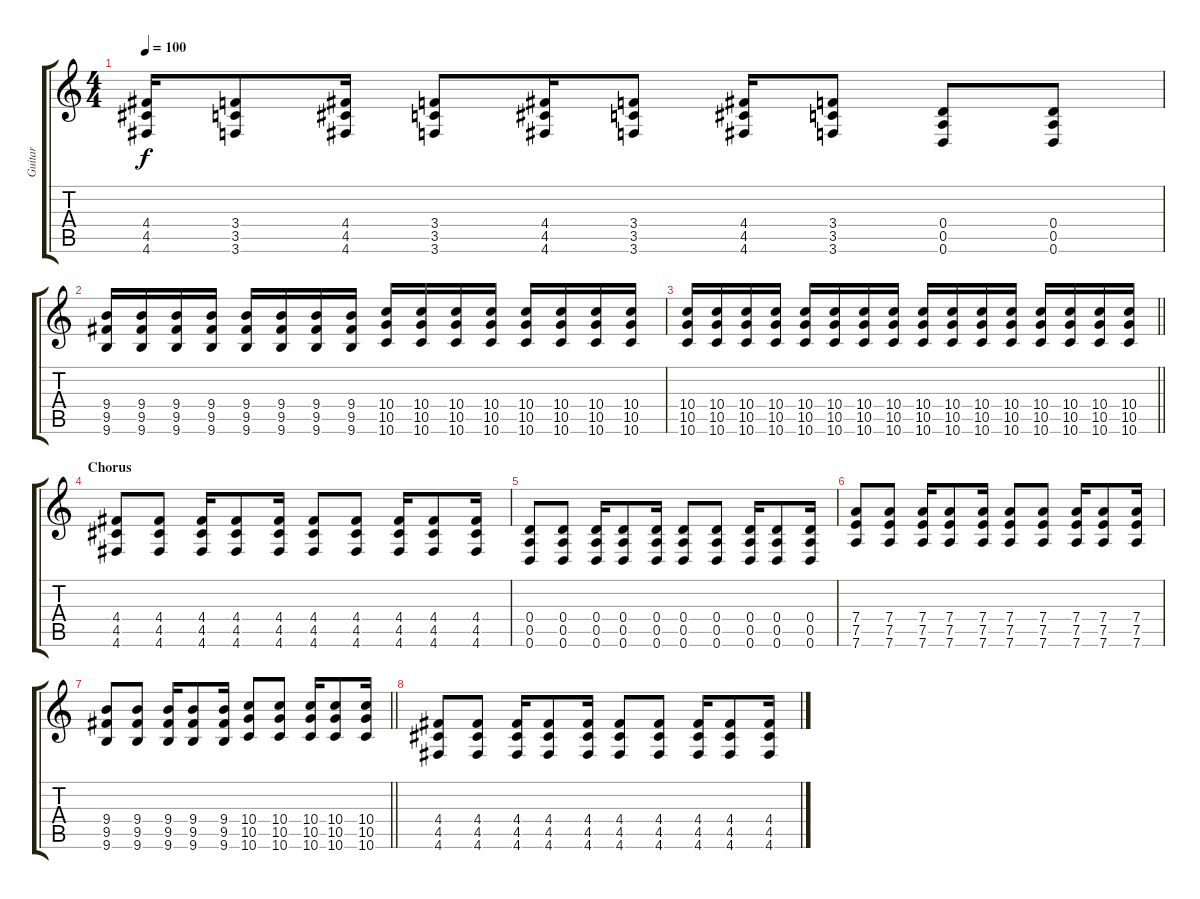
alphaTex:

\track ("Guitar" "Guitar") {instrument distortionguitar}
\staff {score tabs}
\tuning (E4 B3 G3 D3 A2 D2) {hide}
\ts (4 4)
\tempo 100
\clef g2
\ks c
(4.4 4.5 4.6).16{dy f} (3.4 3.5 3.6).8 (4.4 4.5 4.6).16 (3.4 3.5 3.6).8 (4.4 4.5 4.6).16 (3.4 3.5 3.6).8 (4.4 4.5 4.6).16 (3.4 3.5 3.6).8 (0.4 0.5 0.6).8 (0.4 0.5 0.6).8 |
(9.4 9.5 9.6).16 (9.4 9.5 9.6).16 (9.4 9.5 9.6).16 (9.4 9.5 9.6).16 (9.4 9.5 9.6).16 (9.4 9.5 9.6).16 (9.4 9.5 9.6).16 (9.4 9.5 9.6).16 (10.4 10.5 10.6).16 (10.4 10.5 10.6).16 (10.4 10.5 10.6).16 (10.4 10.5 10.6).16 (10.4 10.5 10.6).16 (10.4 10.5 10.6).16 (10.4 10.5 10.6).16 (10.4 10.5 10.6).16 |
\barLineRight lightlight
(10.4 10.5 10.6).16 (10.4 10.5 10.6).16 (10.4 10.5 10.6).16 (10.4 10.5 10.6).16 (10.4 10.5 10.6).16 (10.4 10.5 10.6).16 (10.4 10.5 10.6).16 (10.4 10.5 10.6).16 (10.4 10.5 10.6).16 (10.4 10.5 10.6).16 (10.4 10.5 10.6).16 (10.4 10.5 10.6).16 (10.4 10.5 10.6).16 (10.4 10.5 10.6).16 (10.4 10.5 10.6).16 (10.4 10.5 10.6).16 |
\section ("" "Chorus")
(4.4 4.5 4.6).8 (4.4 4.5 4.6).8 (4.4 4.5 4.6).16 (4.4 4.5 4.6).8 (4.4 4.5 4.6).16 (4.4 4.5 4.6).8 (4.4 4.5 4.6).8 (4.4 4.5 4.6).16 (4.4 4.5 4.6).8 (4.4 4.5 4.6).16 |
(0.4 0.5 0.6).8 (0.4 0.5 0.6).8 (0.4 0.5 0.6).16 (0.4 0.5 0.6).8 (0.4 0.5 0.6).16 (0.4 0.5 0.6).8 (0.4 0.5 0.6).8 (0.4 0.5 0.6).16 (0.4 0.5 0.6).8 (0.4 0.5 0.6).16 |
(7.4 7.5 7.6).8 (7.4 7.5 7.6).8 (7.4 7.5 7.6).16 (7.4 7.5 7.6).8 (7.4 7.5 7.6).16 (7.4 7.5 7.6).8 (7.4 7.5 7.6).8 (7.4 7.5 7.6).16 (7.4 7.5 7.6).8 (7.4 7.5 7.6).16 |
\barLineRight lightlight
(9.4 9.5 9.6).8 (9.4 9.5 9.6).8 (9.4 9.5 9.6).16 (9.4 9.5 9.6).8 (9.4 9.5 9.6).16 (10.4 10.5 10.6).8 (10.4 10.5 10.6).8 (10.4 10.5 10.6).16 (10.4 10.5 10.6).8 (10.4 10.5 10.6).16 |
(4.4 4.5 4.6).8 (4.4 4.5 4.6).8 (4.4 4.5 4.6).16 (4.4 4.5 4.6).8 (4.4 4.5 4.6).16 (4.4 4.5 4.6).8 (4.4 4.5 4.6).8 (4.4 4.5 4.6).16 (4.4 4.5 4.6).8 (4.4 4.5 4.6).16
